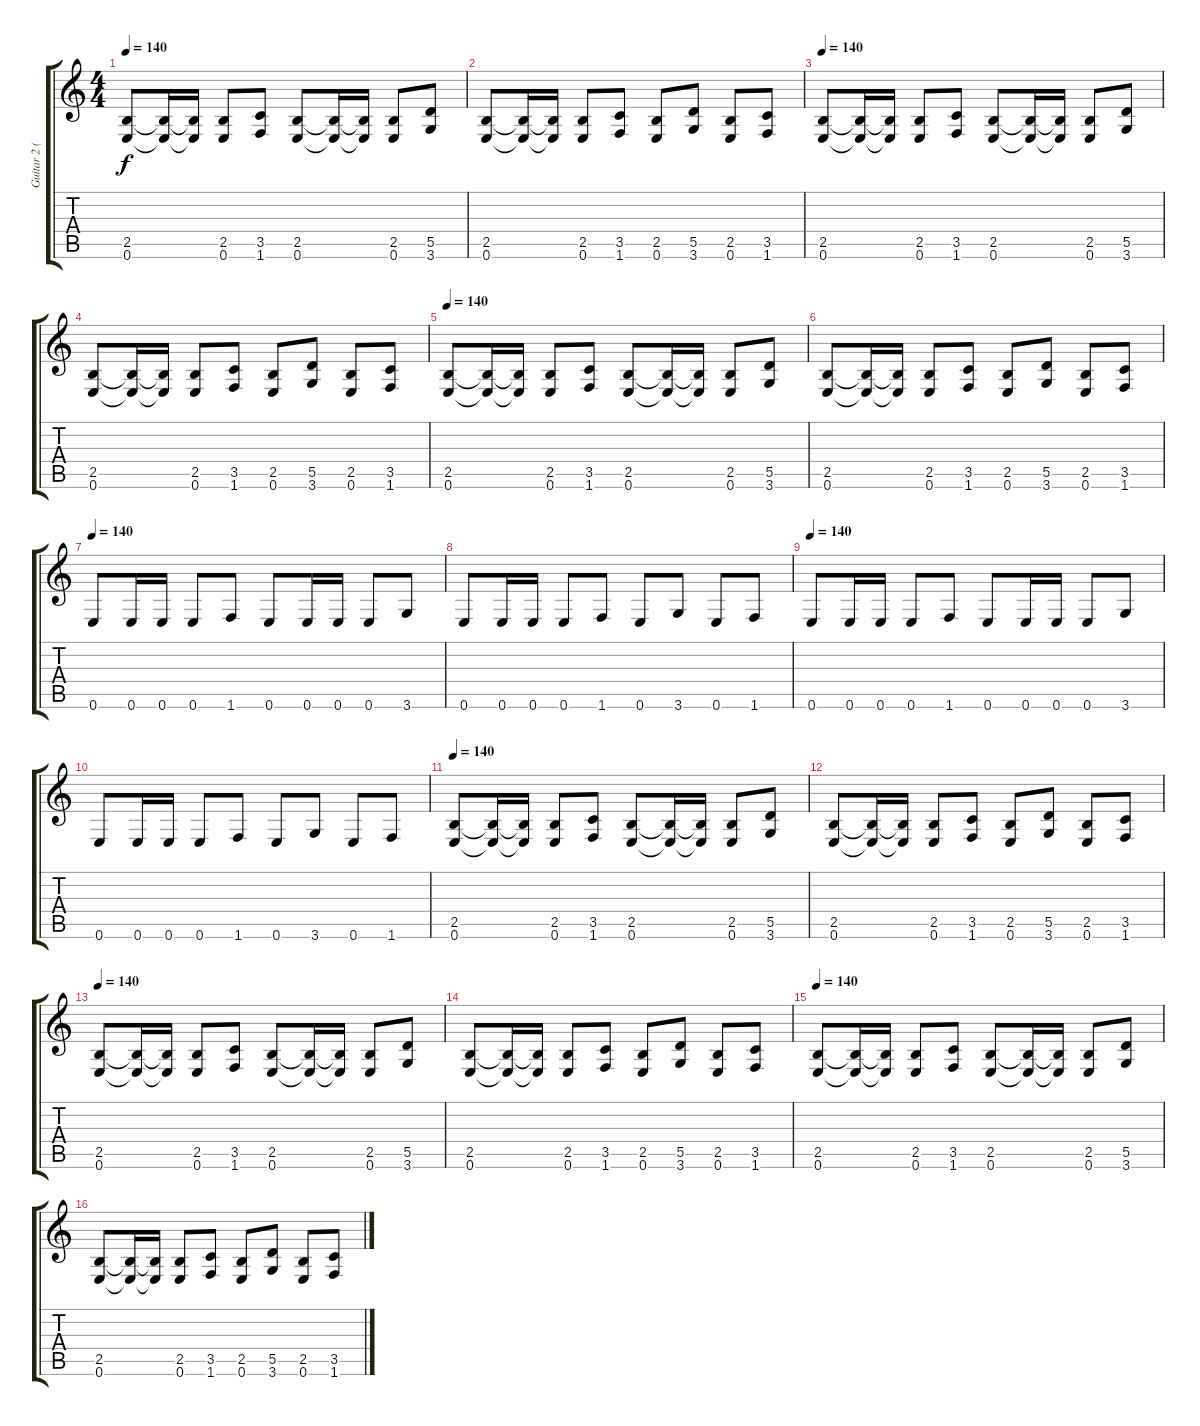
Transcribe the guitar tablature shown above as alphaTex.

\track ("Guitar 2 (Tommy Eriksson)" "Guitar 2 (") {instrument distortionguitar}
\staff {score tabs}
\tuning (E4 B3 G3 D3 A2 E2) {hide}
\ts (4 4)
\tempo 140
\clef g2
\ks c
(2.5 0.6).8{dy f} (2.5{t} 0.6{t}).16 (2.5{t} 0.6{t}).16 (2.5 0.6).8 (3.5 1.6).8 (2.5 0.6).8 (2.5{t} 0.6{t}).16 (2.5{t} 0.6{t}).16 (2.5 0.6).8 (5.5 3.6).8 |
(2.5 0.6).8 (2.5{t} 0.6{t}).16 (2.5{t} 0.6{t}).16 (2.5 0.6).8 (3.5 1.6).8 (2.5 0.6).8 (5.5 3.6).8 (2.5 0.6).8 (3.5 1.6).8 |
\tempo 140
(2.5 0.6).8 (2.5{t} 0.6{t}).16 (2.5{t} 0.6{t}).16 (2.5 0.6).8 (3.5 1.6).8 (2.5 0.6).8 (2.5{t} 0.6{t}).16 (2.5{t} 0.6{t}).16 (2.5 0.6).8 (5.5 3.6).8 |
(2.5 0.6).8 (2.5{t} 0.6{t}).16 (2.5{t} 0.6{t}).16 (2.5 0.6).8 (3.5 1.6).8 (2.5 0.6).8 (5.5 3.6).8 (2.5 0.6).8 (3.5 1.6).8 |
\tempo 140
(2.5 0.6).8 (2.5{t} 0.6{t}).16 (2.5{t} 0.6{t}).16 (2.5 0.6).8 (3.5 1.6).8 (2.5 0.6).8 (2.5{t} 0.6{t}).16 (2.5{t} 0.6{t}).16 (2.5 0.6).8 (5.5 3.6).8 |
(2.5 0.6).8 (2.5{t} 0.6{t}).16 (2.5{t} 0.6{t}).16 (2.5 0.6).8 (3.5 1.6).8 (2.5 0.6).8 (5.5 3.6).8 (2.5 0.6).8 (3.5 1.6).8 |
\tempo 140
0.6.8 0.6.16 0.6.16 0.6.8 1.6.8 0.6.8 0.6.16 0.6.16 0.6.8 3.6.8 |
0.6.8 0.6.16 0.6.16 0.6.8 1.6.8 0.6.8 3.6.8 0.6.8 1.6.8 |
\tempo 140
0.6.8 0.6.16 0.6.16 0.6.8 1.6.8 0.6.8 0.6.16 0.6.16 0.6.8 3.6.8 |
0.6.8 0.6.16 0.6.16 0.6.8 1.6.8 0.6.8 3.6.8 0.6.8 1.6.8 |
\tempo 140
(2.5 0.6).8 (2.5{t} 0.6{t}).16 (2.5{t} 0.6{t}).16 (2.5 0.6).8 (3.5 1.6).8 (2.5 0.6).8 (2.5{t} 0.6{t}).16 (2.5{t} 0.6{t}).16 (2.5 0.6).8 (5.5 3.6).8 |
(2.5 0.6).8 (2.5{t} 0.6{t}).16 (2.5{t} 0.6{t}).16 (2.5 0.6).8 (3.5 1.6).8 (2.5 0.6).8 (5.5 3.6).8 (2.5 0.6).8 (3.5 1.6).8 |
\tempo 140
(2.5 0.6).8 (2.5{t} 0.6{t}).16 (2.5{t} 0.6{t}).16 (2.5 0.6).8 (3.5 1.6).8 (2.5 0.6).8 (2.5{t} 0.6{t}).16 (2.5{t} 0.6{t}).16 (2.5 0.6).8 (5.5 3.6).8 |
(2.5 0.6).8 (2.5{t} 0.6{t}).16 (2.5{t} 0.6{t}).16 (2.5 0.6).8 (3.5 1.6).8 (2.5 0.6).8 (5.5 3.6).8 (2.5 0.6).8 (3.5 1.6).8 |
\tempo 140
(2.5 0.6).8 (2.5{t} 0.6{t}).16 (2.5{t} 0.6{t}).16 (2.5 0.6).8 (3.5 1.6).8 (2.5 0.6).8 (2.5{t} 0.6{t}).16 (2.5{t} 0.6{t}).16 (2.5 0.6).8 (5.5 3.6).8 |
(2.5 0.6).8 (2.5{t} 0.6{t}).16 (2.5{t} 0.6{t}).16 (2.5 0.6).8 (3.5 1.6).8 (2.5 0.6).8 (5.5 3.6).8 (2.5 0.6).8 (3.5 1.6).8
